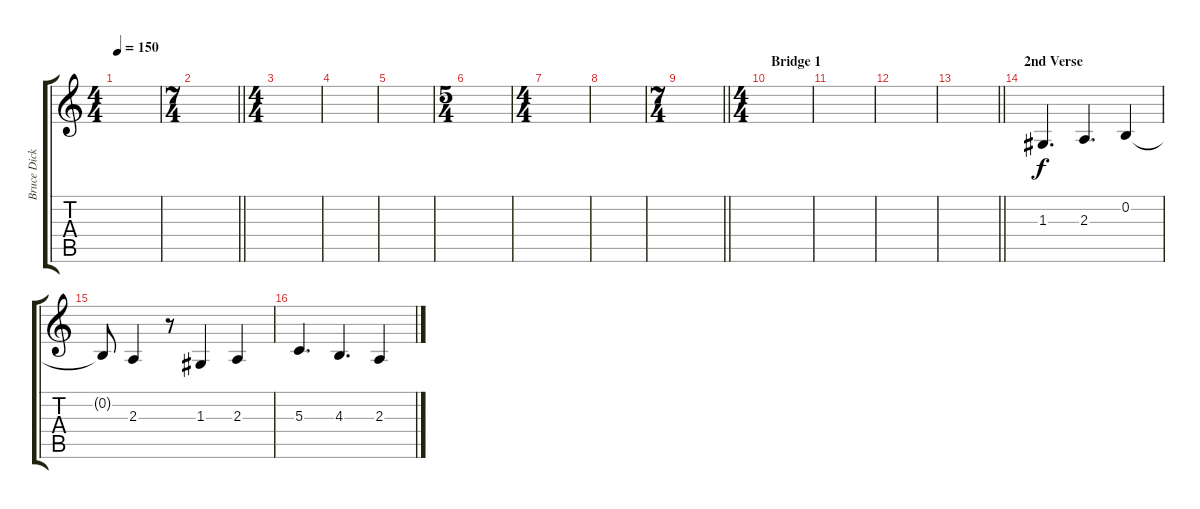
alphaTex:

\track ("Bruce Dickinson" "Bruce Dick") {instrument violin}
\staff {score tabs}
\tuning (E4 B3 G3 D3 A2 E2) {hide}
\ts (4 4)
\tempo 150
\clef g2
\ks c
|
\ts (7 4)
\barLineRight lightlight
|
\ts (4 4)
|
|
|
\ts (5 4)
|
\ts (4 4)
|
|
\ts (7 4)
\barLineRight lightlight
|
\ts (4 4)
\section ("" "Bridge 1")
|
|
|
\barLineRight lightlight
|
\section ("" "2nd Verse")
1.3.4{d} 2.3.4{d} 0.2.4 |
0.2{t}.8 2.3.4 r.8 1.3.4 2.3.4 |
5.3.4{d} 4.3.4{d} 2.3.4
